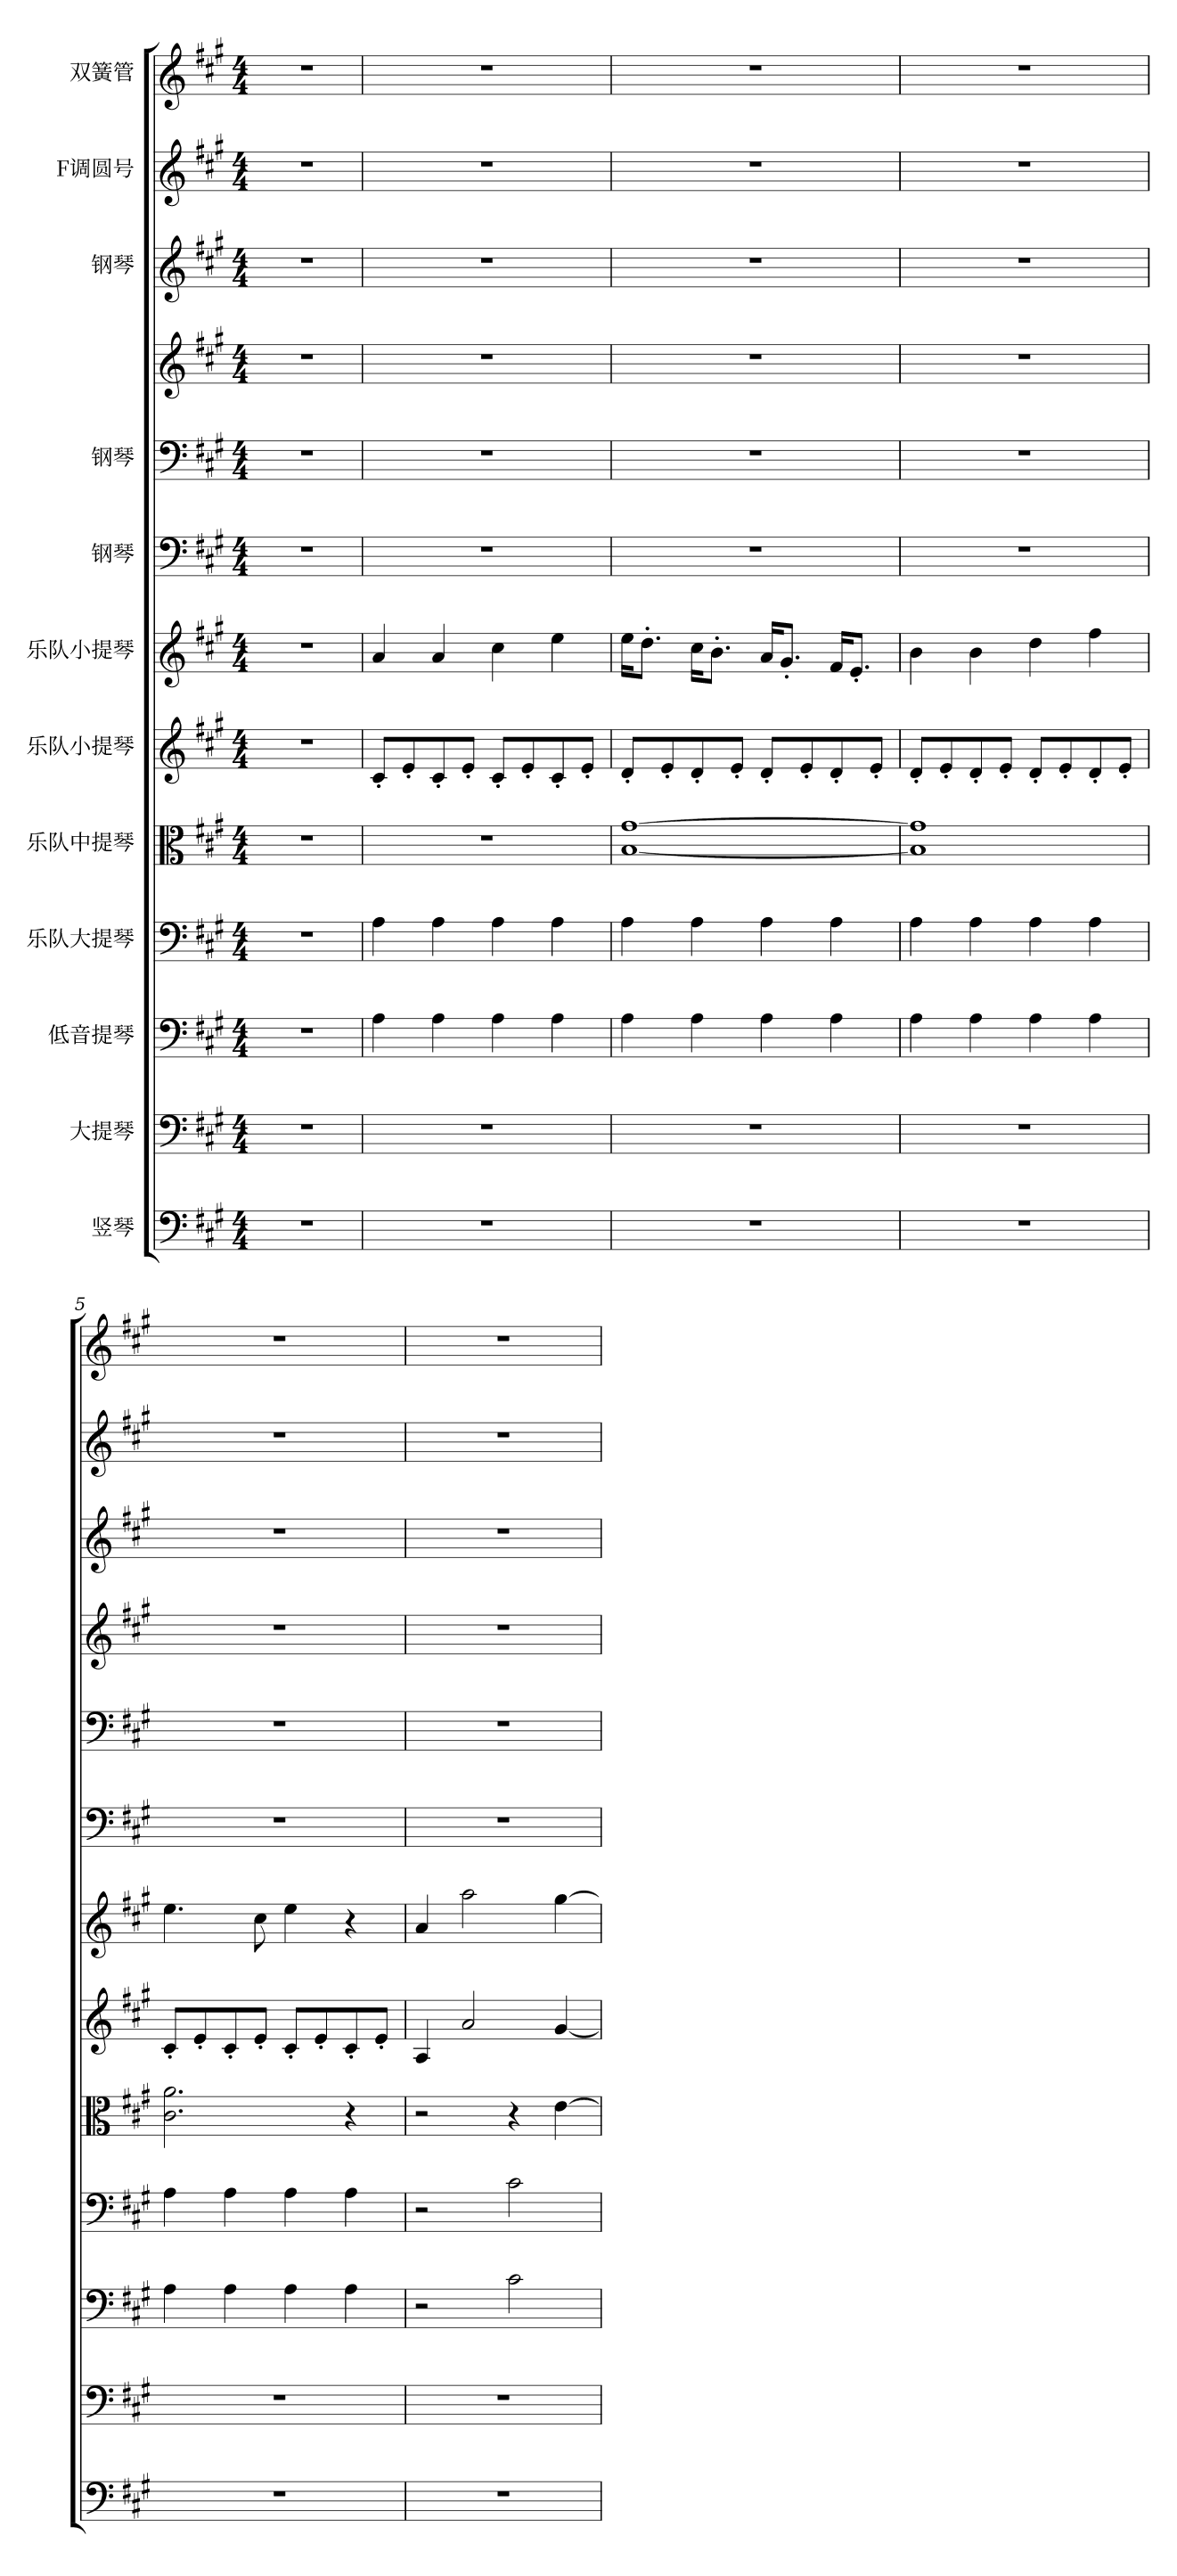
**kern	**kern	**kern	**kern	**kern	**kern	**kern	**kern	**kern	**kern	**kern	**kern	**kern
*part12	*part11	*part10	*part9	*part8	*part7	*part6	*part5	*part4	*part4	*part3	*part2	*part1
*staff13	*staff12	*staff11	*staff10	*staff9	*staff8	*staff7	*staff6	*staff5	*staff4	*staff3	*staff2	*staff1
*I"竖琴	*I"大提琴	*I"低音提琴	*I"乐队大提琴	*I"乐队中提琴	*I"乐队小提琴	*I"乐队小提琴	*I"钢琴	*I"钢琴	*	*I"钢琴	*I"F调圆号	*I"双簧管
*clefF4	*clefF4	*clefF4	*clefF4	*clefC3	*clefG2	*clefG2	*clefF4	*clefF4	*clefG2	*clefG2	*clefG2	*clefG2
*	*	*ITrd7c12	*	*	*	*	*	*	*	*	*ITrd4c7	*
*k[f#c#g#]	*k[f#c#g#]	*k[f#c#g#]	*k[f#c#g#]	*k[f#c#g#]	*k[f#c#g#]	*k[f#c#g#]	*k[f#c#g#]	*k[f#c#g#]	*k[f#c#g#]	*k[f#c#g#]	*k[f#c#]	*k[f#c#g#]
*M4/4	*M4/4	*M4/4	*M4/4	*M4/4	*M4/4	*M4/4	*M4/4	*M4/4	*M4/4	*M4/4	*M4/4	*M4/4
*MM132	*MM132	*MM132	*MM132	*MM132	*MM132	*MM132	*MM132	*MM132	*MM132	*MM132	*MM132	*MM132
=1	=1	=1	=1	=1	=1	=1	=1	=1	=1	=1	=1	=1
1r	1r	1r	1r	1r	1r	1r	1r	1r	1r	1r	1r	1r
=2	=2	=2	=2	=2	=2	=2	=2	=2	=2	=2	=2	=2
1r	1r	4AA\	4A\	1r	8c#'/L	4a/	1r	1r	1r	1r	1r	1r
.	.	.	.	.	8e'/	.	.	.	.	.	.	.
.	.	4AA\	4A\	.	8c#'/	4a/	.	.	.	.	.	.
.	.	.	.	.	8e'/J	.	.	.	.	.	.	.
.	.	4AA\	4A\	.	8c#'/L	4cc#\	.	.	.	.	.	.
.	.	.	.	.	8e'/	.	.	.	.	.	.	.
.	.	4AA\	4A\	.	8c#'/	4ee\	.	.	.	.	.	.
.	.	.	.	.	8e'/J	.	.	.	.	.	.	.
=3	=3	=3	=3	=3	=3	=3	=3	=3	=3	=3	=3	=3
1r	1r	4AA\	4A\	[1B [1g#	8d'/L	16ee\KL	1r	1r	1r	1r	1r	1r
.	.	.	.	.	.	8.dd'\J	.	.	.	.	.	.
.	.	.	.	.	8e'/	.	.	.	.	.	.	.
.	.	4AA\	4A\	.	8d'/	16cc#\KL	.	.	.	.	.	.
.	.	.	.	.	.	8.b'\J	.	.	.	.	.	.
.	.	.	.	.	8e'/J	.	.	.	.	.	.	.
.	.	4AA\	4A\	.	8d'/L	16a/KL	.	.	.	.	.	.
.	.	.	.	.	.	8.g#'/J	.	.	.	.	.	.
.	.	.	.	.	8e'/	.	.	.	.	.	.	.
.	.	4AA\	4A\	.	8d'/	16f#/KL	.	.	.	.	.	.
.	.	.	.	.	.	8.e'/J	.	.	.	.	.	.
.	.	.	.	.	8e'/J	.	.	.	.	.	.	.
=4	=4	=4	=4	=4	=4	=4	=4	=4	=4	=4	=4	=4
1r	1r	4AA\	4A\	1B] 1g#]	8d'/L	4b\	1r	1r	1r	1r	1r	1r
.	.	.	.	.	8e'/	.	.	.	.	.	.	.
.	.	4AA\	4A\	.	8d'/	4b\	.	.	.	.	.	.
.	.	.	.	.	8e'/J	.	.	.	.	.	.	.
.	.	4AA\	4A\	.	8d'/L	4dd\	.	.	.	.	.	.
.	.	.	.	.	8e'/	.	.	.	.	.	.	.
.	.	4AA\	4A\	.	8d'/	4ff#\	.	.	.	.	.	.
.	.	.	.	.	8e'/J	.	.	.	.	.	.	.
!!LO:PB:g=z
=5	=5	=5	=5	=5	=5	=5	=5	=5	=5	=5	=5	=5
1r	1r	4AA\	4A\	2.c#\ 2.a\	8c#'/L	4.ee\	1r	1r	1r	1r	1r	1r
.	.	.	.	.	8e'/	.	.	.	.	.	.	.
.	.	4AA\	4A\	.	8c#'/	.	.	.	.	.	.	.
.	.	.	.	.	8e'/J	8cc#\	.	.	.	.	.	.
.	.	4AA\	4A\	.	8c#'/L	4ee\	.	.	.	.	.	.
.	.	.	.	.	8e'/	.	.	.	.	.	.	.
.	.	4AA\	4A\	4r	8c#'/	4r	.	.	.	.	.	.
.	.	.	.	.	8e'/J	.	.	.	.	.	.	.
=6	=6	=6	=6	=6	=6	=6	=6	=6	=6	=6	=6	=6
1r	1r	2r	2r	2r	4A/	4a/	1r	1r	1r	1r	1r	1r
.	.	.	.	.	2a/	2aa\	.	.	.	.	.	.
.	.	2C#\	2c#\	4r	.	.	.	.	.	.	.	.
.	.	.	.	[4e\	[4g#/	[4gg#\	.	.	.	.	.	.
=	=	=	=	=	=	=	=	=	=	=	=	=
*-	*-	*-	*-	*-	*-	*-	*-	*-	*-	*-	*-	*-
